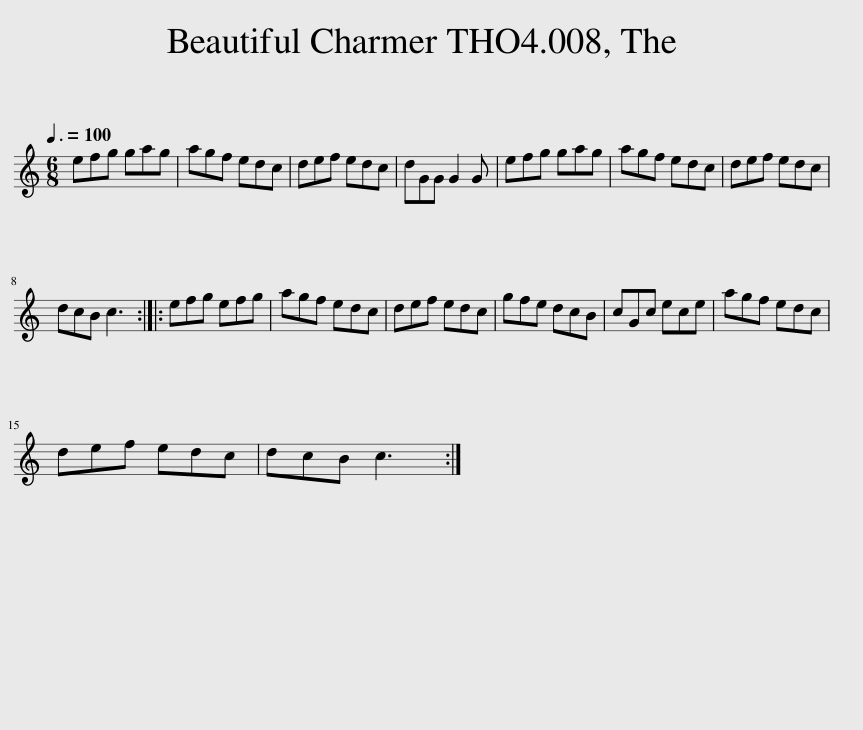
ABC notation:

X:1
L:1/8
Q:3/8=100
M:6/8
I:linebreak $
K:C
V:1 treble
V:1
 efg gag | agf edc | def edc | dGG G2 G | efg gag | %5
 agf edc | def edc |$ dcB c3 :: efg efg | agf edc | %10
 def edc | gfe dcB | cGc ece | agf edc |$ def edc | %15
 dcB c3 :| %16
